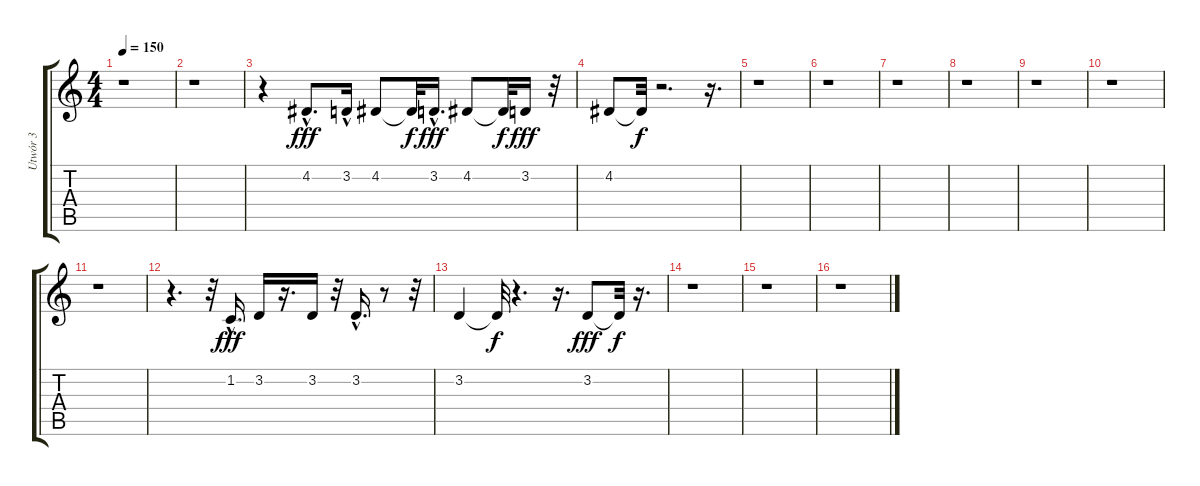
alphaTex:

\track ("Utwór 3" "Utwór 3") {instrument tenorsax}
\staff {score tabs}
\tuning (E4 B3 G3 D3 A2 E2) {hide}
\ts (4 4)
\tempo 150
\clef g2
\ks c
r.1{dy f} |
r.1 |
r.4 4.2{hac}.8{d dy fff} 3.2{hac}.16 4.2.8 4.2{t}.32{dy f} 3.2{hac}.16{d dy fff} 4.2.8 4.2{t}.32{dy f} 3.2.16{dy fff} r.32 |
4.2.8 4.2{t}.32{dy f} r.2{d} r.16{d} |
r.1 |
r.1 |
r.1 |
r.1 |
r.1 |
r.1 |
r.1 |
r.4{d} r.32 1.2{hac}.16{d dy fff} 3.2.16 r.16{d} 3.2.16 r.32 3.2{hac}.16{d} r.8 r.32 |
3.2.4 3.2{t}.32{dy f} r.4{d} r.16{d} 3.2.8{dy fff} 3.2{t}.32{dy f} r.16{d} |
r.1 |
r.1 |
r.1
